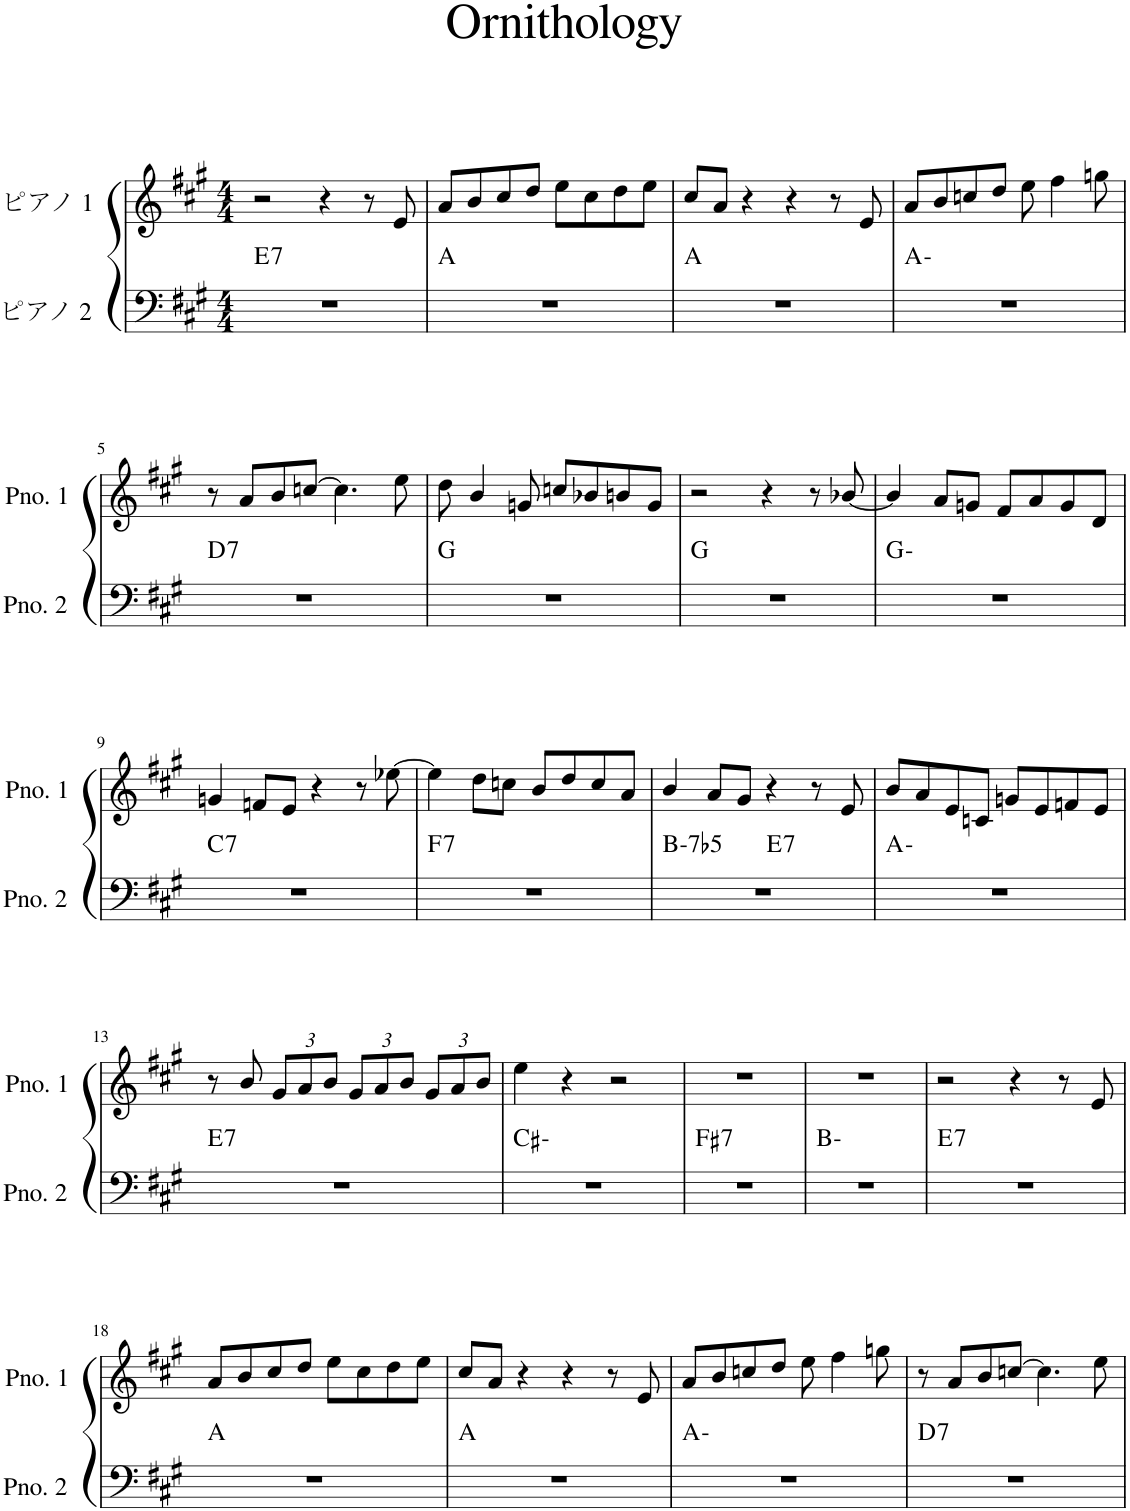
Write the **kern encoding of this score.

**kern	**harte	**kern
*part2	*part2	*part1
*staff2	*	*staff1
*I"ピアノ 2	*	*I"ピアノ 1
*clefF4	*	*clefG2
*k[f#c#g#]	*	*k[f#c#g#]
*M4/4	*	*M4/4
=1	=1	=1
!	!LO:H:kt=7	!
1r	E:7	2r
.	.	4r
.	.	8r
.	.	8e/
=2	=2	=2
1r	A:maj	8a/L
.	.	8b/
.	.	8cc#/
.	.	8dd/J
.	.	8ee\L
.	.	8cc#\
.	.	8dd\
.	.	8ee\J
=3	=3	=3
1r	A:maj	8cc#/L
.	.	8a/J
.	.	4r
.	.	4r
.	.	8r
.	.	8e/
=4	=4	=4
1r	A:min	8a/L
.	.	8b/
.	.	8ccn/
.	.	8dd/J
.	.	8ee\
.	.	4ff#\
.	.	8ggn\
!!LO:LB:g=z
=5	=5	=5
!	!LO:H:kt=7	!
1r	D:7	8r
.	.	8a/L
.	.	8b/
.	.	[8ccn/J
.	.	4.cc\]
.	.	8ee\
=6	=6	=6
1r	G:maj	8dd\
.	.	4b/
.	.	8gn/
.	.	8ccn/L
.	.	8b-X/
.	.	8bn/
.	.	8g/J
=7	=7	=7
1r	G:maj	2r
.	.	4r
.	.	8r
.	.	[8b-X/
=8	=8	=8
1r	G:min	4b-/]
.	.	8a/L
.	.	8gn/J
.	.	8f#/L
.	.	8a/
.	.	8g/
.	.	8d/J
!!LO:LB:g=z
=9	=9	=9
!	!LO:H:kt=7	!
1r	C:7	4gn/
.	.	8fn/L
.	.	8e/J
.	.	4r
.	.	8r
.	.	[8ee-X\
=10	=10	=10
!	!LO:H:kt=7	!
1r	F:7	4ee-\]
.	.	8dd\L
.	.	8ccn\J
.	.	8b/L
.	.	8dd/
.	.	8cc/
.	.	8a/J
=11	=11	=11
!	!LO:H:kt=-7b5	!
*^	*	*
1r	2ryy	B:hdim7	4b/
.	.	.	8a/L
.	.	.	8g#/J
!	!	!LO:H:kt=7	!
.	2ryy	E:7	4r
.	.	.	8r
.	.	.	8e/
*v	*v	*	*
=12	=12	=12
1r	A:min	8b/L
.	.	8a/
.	.	8e/
.	.	8cn/J
.	.	8gn/L
.	.	8e/
.	.	8fn/
.	.	8e/J
!!LO:LB:g=z
=13	=13	=13
!	!LO:H:kt=7	!
1r	E:7	8r
.	.	8b/
*	*	*Xbrackettup
.	.	12g#/L
.	.	12a/
.	.	12b/J
.	.	12g#/L
.	.	12a/
.	.	12b/J
.	.	12g#/L
.	.	12a/
.	.	12b/J
=14	=14	=14
1r	C#:min	4ee\
.	.	4r
.	.	2r
=15	=15	=15
!	!LO:H:kt=7	!
1r	F#:7	1r
=16	=16	=16
1r	B:min	1r
=17	=17	=17
!	!LO:H:kt=7	!
1r	E:7	2r
.	.	4r
.	.	8r
.	.	8e/
!!LO:LB:g=z
=18	=18	=18
1r	A:maj	8a/L
.	.	8b/
.	.	8cc#/
.	.	8dd/J
.	.	8ee\L
.	.	8cc#\
.	.	8dd\
.	.	8ee\J
=19	=19	=19
1r	A:maj	8cc#/L
.	.	8a/J
.	.	4r
.	.	4r
.	.	8r
.	.	8e/
=20	=20	=20
1r	A:min	8a/L
.	.	8b/
.	.	8ccn/
.	.	8dd/J
.	.	8ee\
.	.	4ff#\
.	.	8ggn\
=21	=21	=21
!	!LO:H:kt=7	!
1r	D:7	8r
.	.	8a/L
.	.	8b/
.	.	[8ccn/J
.	.	4.cc\]
.	.	8ee\
=	=	=
*-	*-	*-
